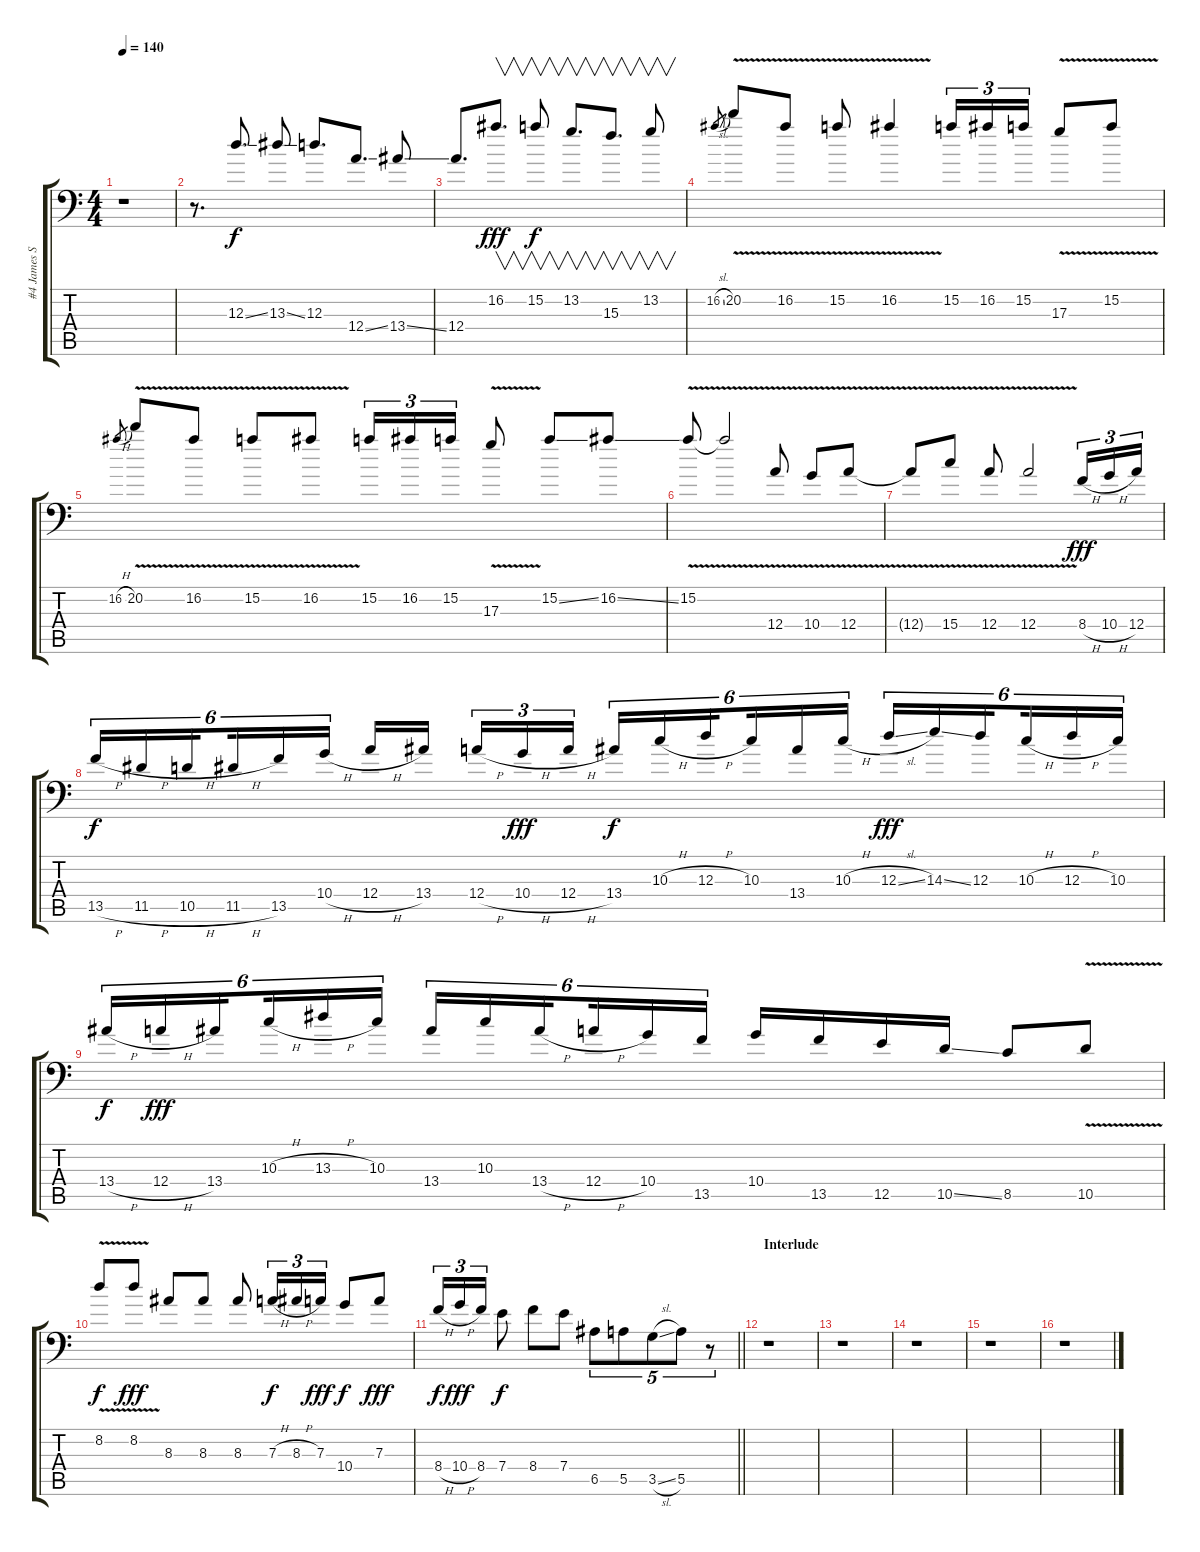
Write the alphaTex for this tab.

\track ("#4 James Solo" "#4 James S") {solo instrument overdrivenguitar}
\staff {score tabs}
\tuning (B3 Gb3 D3 A2 E2 A1) {hide}
\ts (4 4)
\tempo 140
\clef f4
\ks c
r.1{dy f} |
r.8{d} 12.3{ss}.8{d beam Up} 13.3{ss}.8{beam Up} 12.3.8{d beam Up} 12.4{ss}.8{d beam Up} 13.4{ss}.8{beam Up} |
12.4.8{d beam Up} 16.2.8{v d dy fff beam Up} 15.2.8{v dy f beam Up} 13.2.8{v d beam Up} 15.3.8{v d beam Up} 13.2.8{v beam Up} |
16.2{sl}.8{gr} 20.2{v}.8{beam Up} 16.2{v}.8{beam Up} 15.2{v}.8{beam Up} 16.2{v}.4{beam Up} 15.2.16{tu (3 2) beam Up} 16.2.16{tu (3 2) beam Up} 15.2.16{tu (3 2) beam Up} 17.3{v}.8{beam Up} 15.2{v}.8{beam Up} |
16.2{h}.8{gr} 20.2{v}.8{beam Up} 16.2{v}.8{beam Up} 15.2{v}.8{beam Up} 16.2{v}.8{beam Up} 15.2.16{tu (3 2) beam Up} 16.2.16{tu (3 2) beam Up} 15.2.16{tu (3 2) beam Up} 17.3{v}.8{beam Up} 15.2{ss}.8{beam Up} 16.2{ss}.8{beam Up} |
15.2{v}.8{beam Up} 15.2{t}.2{beam Up} 12.4{v}.8{beam Up} 10.4{v}.8{beam Up} 12.4{v}.8{beam Up} |
12.4{t}.8{beam Up} 15.4{v}.8{beam Up} 12.4{v}.8{beam Up} 12.4{v}.2{beam Up} 8.4{h}.16{tu (3 2) dy fff beam Up} 10.4{h}.16{tu (3 2) beam Up} 12.4.16{tu (3 2) beam Up} |
13.5{h}.16{tu (6 4) dy f beam Up} 11.5{h}.16{tu (6 4) beam Up} 10.5{h}.16{tu (6 4) beam Up beam splitsecondary} 11.5{h}.16{tu (6 4) beam Up} 13.5.16{tu (6 4) beam Up} 10.4{h}.16{tu (6 4) beam Up} 12.4{h}.16{beam Up} 13.4.16{beam Up beam splitsecondary} 12.4{h}.16{tu (3 2) beam Up} 10.4{h}.16{tu (3 2) dy fff beam Up} 12.4{h}.16{tu (3 2) beam Up} 13.4.16{tu (6 4) dy f beam Up} 10.3{h}.16{tu (6 4) beam Up} 12.3{h}.16{tu (6 4) beam Up beam splitsecondary} 10.3.16{tu (6 4) beam Up} 13.4.16{tu (6 4) beam Up} 10.3{h}.16{tu (6 4) beam Up} 12.3{sl}.16{tu (6 4) dy fff beam Up} 14.3{ss}.16{tu (6 4) beam Up} 12.3.16{tu (6 4) beam Up beam splitsecondary} 10.3{h}.16{tu (6 4) beam Up} 12.3{h}.16{tu (6 4) beam Up} 10.3.16{tu (6 4) beam Up} |
13.4{h}.16{tu (6 4) dy f beam Up} 12.4{h}.16{tu (6 4) dy fff beam Up} 13.4.16{tu (6 4) beam Up beam splitsecondary} 10.3{h}.16{tu (6 4) beam Up} 13.3{h}.16{tu (6 4) beam Up} 10.3.16{tu (6 4) beam Up} 13.4.16{tu (6 4) beam Up} 10.3.16{tu (6 4) beam Up} 13.4{h}.16{tu (6 4) beam Up beam splitsecondary} 12.4{h}.16{tu (6 4) beam Up} 10.4.16{tu (6 4) beam Up} 13.5.16{tu (6 4) beam Up} 10.4.16{beam Up} 13.5.16{beam Up} 12.5.16{beam Up} 10.5{ss}.16{beam Up} 8.5.8{beam Up} 10.5{v}.8{beam Up} |
8.2{v}.8{dy f beam Up} 8.2{v}.8{dy fff beam Up} 8.3.8{beam Up} 8.3.8{beam Up} 8.3.8{beam Up} 7.3{h}.16{tu (3 2) dy f beam Up} 8.3{h}.16{tu (3 2) beam Up} 7.3.16{tu (3 2) dy fff beam Up} 10.4.8{dy f beam Up} 7.3.8{dy fff} |
\barLineRight lightlight
8.4{h}.16{tu (3 2) dy f beam Up} 10.4{h}.16{tu (3 2) dy fff beam Up} 8.4.16{tu (3 2) beam Up} 7.4.8{dy f} 8.4.8 7.4.8 6.5.8{tu (5 4)} 5.5.8{tu (5 4)} 3.5{sl}.8{tu (5 4)} 5.5.8{tu (5 4)} r.8{tu (5 4)} |
\section ("" "Interlude")
r.1 |
r.1 |
r.1 |
r.1 |
r.1
